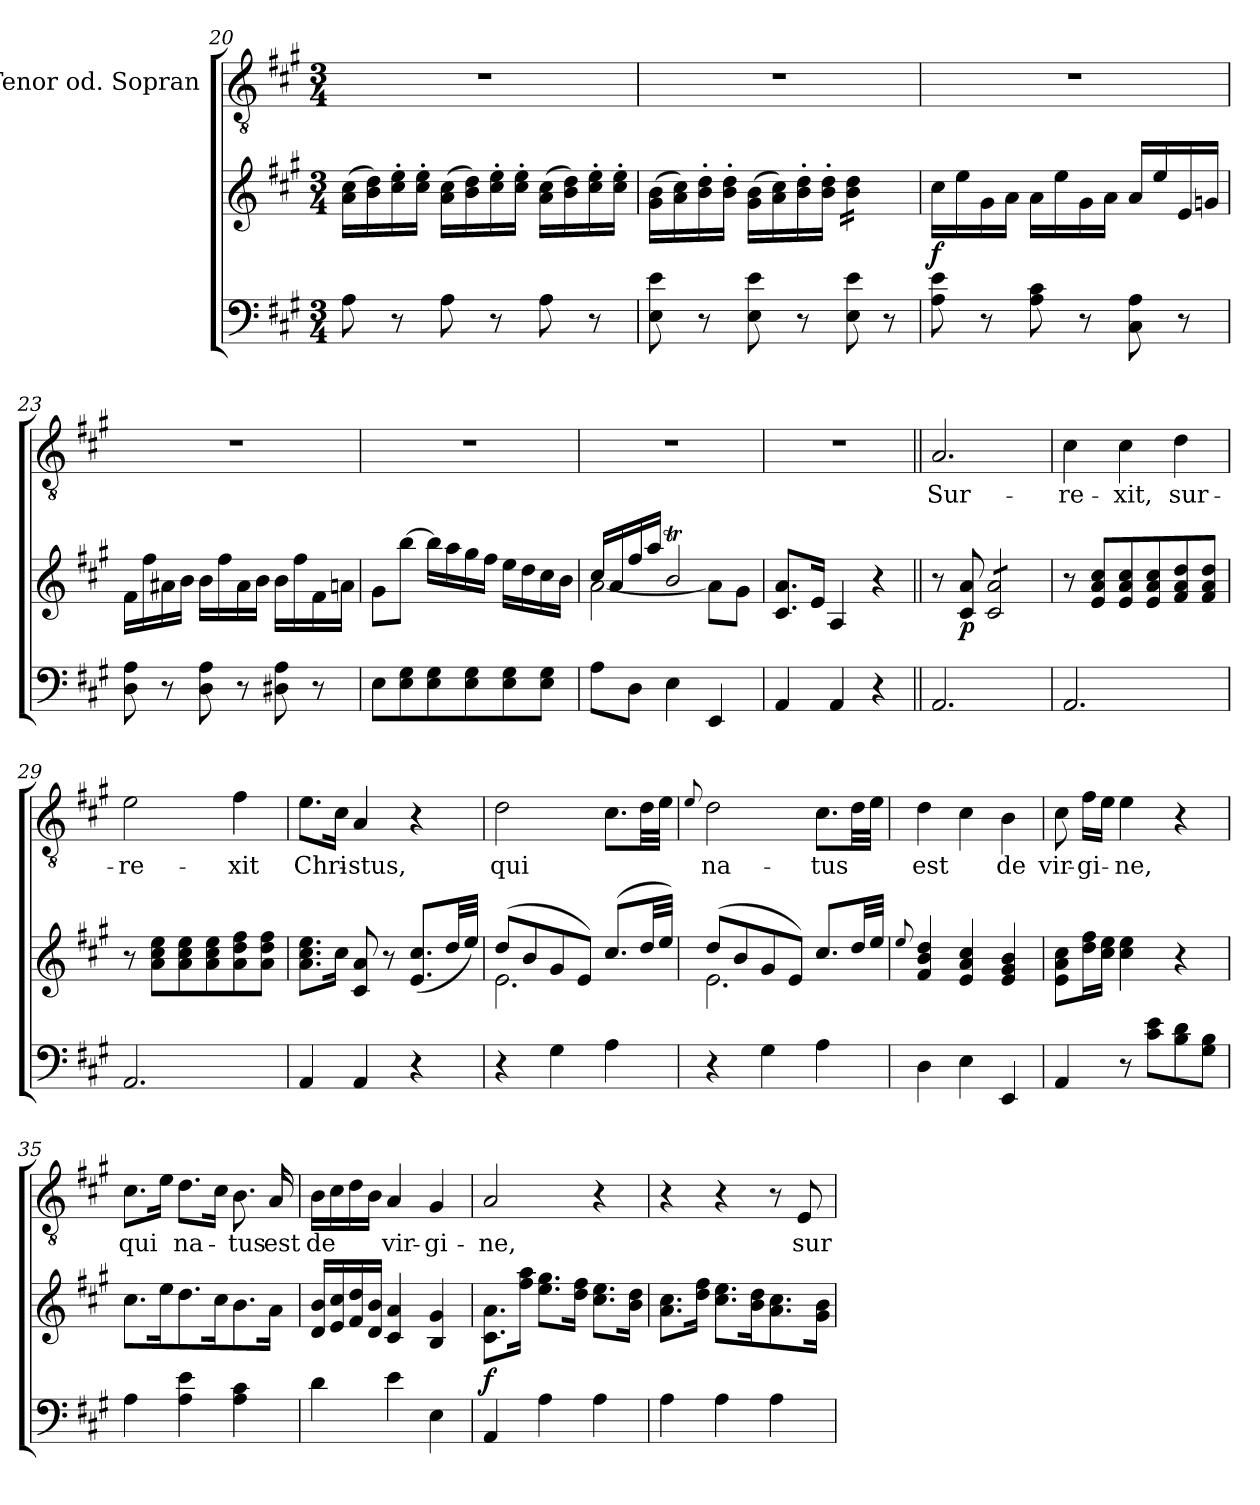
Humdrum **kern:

**kern	**kern	**dynam	**kern	**text
*part2	*part2	*part2	*part1	*part1
*staff3	*staff2	*staff2/3	*staff1	*staff1
*	*	*	*I"Tenor od. Sopran	*
*clefF4	*clefG2	*	*clefGv2	*
*k[f#c#g#]	*k[f#c#g#]	*	*k[f#c#g#]	*
*A:	*A:	*	*A:	*
*M3/4	*M3/4	*	*M3/4	*
=20	=20	=20	=20	=20
8A\	(>16a\ 16cc#\LL	.	2.r	.
.	16b\ 16dd\)	.	.	.
8r	16cc#\'> 16ee\'>	.	.	.
.	16cc#\'> 16ee\'>JJ	.	.	.
8A\	(>16a\ 16cc#\LL	.	.	.
.	16b\ 16dd\)	.	.	.
8r	16cc#\'> 16ee\'>	.	.	.
.	16cc#\'> 16ee\'>JJ	.	.	.
8A\	(>16a\ 16cc#\LL	.	.	.
.	16b\ 16dd\)	.	.	.
8r	16cc#\'> 16ee\'>	.	.	.
.	16cc#\'> 16ee\'>JJ	.	.	.
=21	=21	=21	=21	=21
8E\ 8e\	(>16g#\ 16b\LL	.	2.r	.
.	16a\ 16cc#\)	.	.	.
8r	16b\'> 16dd\'>	.	.	.
.	16b\'> 16dd\'>JJ	.	.	.
8E\ 8e\	(>16g#\ 16b\LL	.	.	.
.	16a\ 16cc#\)	.	.	.
8r	16b\'> 16dd\'>	.	.	.
.	16b\'> 16dd\'>JJ	.	.	.
*	*tremolo	*	*	*
8E\ 8e\	16b\ 16dd\LL	.	.	.
.	16b\ 16dd\	.	.	.
8r	16b\ 16dd\	.	.	.
.	16b\ 16dd\JJ	.	.	.
*	*Xtremolo	*	*	*
!!LO:LB:g=z
=22	=22	=22	=22	=22
!	!	!LO:DY:b	!	!
8A\ 8e\	16cc#\LL	f	2.r	.
.	16ee\	.	.	.
8r	16g#\	.	.	.
.	16a\JJ	.	.	.
8A\ 8c#\	16a\LL	.	.	.
.	16ee\	.	.	.
8r	16g#\	.	.	.
.	16a\JJ	.	.	.
8C#\ 8A\	16a/LL	.	.	.
.	16ee/	.	.	.
8r	16e/	.	.	.
.	16gn/JJ	.	.	.
=23	=23	=23	=23	=23
8D\ 8A\	16f#\LL	.	2.r	.
.	16ff#\	.	.	.
8r	16a#X\	.	.	.
.	16b\JJ	.	.	.
8D\ 8A\	16b\LL	.	.	.
.	16ff#\	.	.	.
8r	16a#\	.	.	.
.	16b\JJ	.	.	.
8D#X\ 8A\	16b\LL	.	.	.
.	16ff#\	.	.	.
8r	16f#\	.	.	.
.	16an\JJ	.	.	.
=24	=24	=24	=24	=24
8E\L	8g#\L	.	2.r	.
8E\ 8G#\	[8bb\J	.	.	.
8E\ 8G#\	16bb\LL]	.	.	.
.	16aa\	.	.	.
8E\ 8G#\	16gg#\	.	.	.
.	16ff#\JJ	.	.	.
8E\ 8G#\	16ee\LL	.	.	.
.	16dd\	.	.	.
8E\ 8G#\J	16cc#\	.	.	.
.	16b\JJ	.	.	.
=25	=25	=25	=25	=25
*	*^	*	*	*
8A\L	16cc#/LL	[<2a\	.	2.r	.
.	16a/	.	.	.	.
8D\J	16ff#/	.	.	.	.
.	16aa/JJ	.	.	.	.
4E\	2bT/	.	.	.	.
4EE/	.	8a\L]	.	.	.
.	.	8g#\J	.	.	.
*	*v	*v	*	*	*
!!LO:LB:g=z
=26	=26	=26	=26	=26
4AA/	8.c#/ 8.a/L	.	2.r	.
.	16e/Jk	.	.	.
4AA/	4A/	.	.	.
4r	4r	.	.	.
=27||	=27||	=27||	=27||	=27||
!	!	!	!	!LO:LY:b
2.AA/	8r	.	2.A/	Sur-
!	!	!LO:DY:b	!	!
.	8c#/ 8a/	p	.	.
*	*tremolo	*	*	*
.	8c#/ 8a/L	.	.	.
.	8c#/ 8a/	.	.	.
.	8c#/ 8a/	.	.	.
.	8c#/ 8a/J	.	.	.
*	*Xtremolo	*	*	*
=28	=28	=28	=28	=28
!	!	!	!	!LO:LY:b
2.AA/	8r	.	4c#\	-re-
.	8e/ 8a/ 8cc#/L	.	.	.
!	!	!	!	!LO:LY:b
.	8e/ 8a/ 8cc#/	.	4c#\	-xit,
.	8e/ 8a/ 8cc#/	.	.	.
!	!	!	!	!LO:LY:b
.	8f#/ 8a/ 8dd/	.	4d\	sur-
.	8f#/ 8a/ 8dd/J	.	.	.
=29	=29	=29	=29	=29
!	!	!	!	!LO:LY:b
2.AA/	8r	.	2e\	-re-
.	8a\ 8cc#\ 8ee\L	.	.	.
.	8a\ 8cc#\ 8ee\	.	.	.
.	8a\ 8cc#\ 8ee\	.	.	.
!	!	!	!	!LO:LY:b
.	8a\ 8dd\ 8ff#\	.	4f#\	-xit
.	8a\ 8dd\ 8ff#\J	.	.	.
=30	=30	=30	=30	=30
!	!	!	!	!LO:LY:b
4AA/	8.a\ 8.cc#\ 8.ee\L	.	8.e\L	Chri-
.	16cc#\Jk	.	16c#\Jk	.
!	!	!	!	!LO:LY:b
4AA/	8c#/ 8a/	.	4A/	-stus,
.	8r	.	.	.
4r	(<8.e/ 8.cc#/L	.	4r	.
.	32dd/LL	.	.	.
.	32ee/JJJ)	.	.	.
!!LO:LB:g=z
=31	=31	=31	=31	=31
*	*^	*	*	*
!	!	!	!	!	!LO:LY:b
4r	(>8dd/L	2.e\	.	2d\	qui
.	8b/	.	.	.	.
4G#\	8g#/	.	.	.	.
.	8e/J)	.	.	.	.
4A\	(>8.cc#/L	.	.	8.c#\L	.
.	32dd/LL	.	.	32d\LL	.
.	32ee/JJJ)	.	.	32e\JJJ	.
=32	=32	=32	=32	=32	=32
.	.	.	.	8qqe/	.
!	!	!	!	!	!LO:LY:b
4r	(>8dd/L	2.e\	.	2d\	na-
.	8b/	.	.	.	.
4G#\	8g#/	.	.	.	.
.	8e/J)	.	.	.	.
!	!	!	!	!	!LO:LY:b
4A\	8.cc#/L	.	.	8.c#\L	-tus
.	32dd/LL	.	.	32d\LL	.
.	32ee/JJJ	.	.	32e\JJJ	.
*	*v	*v	*	*	*
=33	=33	=33	=33	=33
.	8qqee/	.	.	.
!	!	!	!	!LO:LY:b
4D\	4f#/ 4b/ 4dd/	.	4d\	est
4E\	4e/ 4a/ 4cc#/	.	4c#\	.
!	!	!	!	!LO:LY:b
4EE/	4e/ 4g#/ 4b/	.	4B\	de
=34	=34	=34	=34	=34
!	!	!	!	!LO:LY:b
4AA/	8e\ 8a\ 8cc#\L	.	8c#\	vir-
!	!	!	!	!LO:LY:b
.	16dd\ 16ff#\L	.	16f#\LL	-gi-
.	16cc#\ 16ee\JJ	.	16e\JJ	.
!	!	!	!	!LO:LY:b
8r	4cc#\ 4ee\	.	4e\	-ne,
8c#\ 8e\L	.	.	.	.
8B\ 8d\	4r	.	4r	.
8G#\ 8B\J	.	.	.	.
=35	=35	=35	=35	=35
!	!	!	!	!LO:LY:b
4A\	8.cc#\L	.	8.c#\L	qui
.	16ee\k	.	16e\Jk	.
!	!	!	!	!LO:LY:b
4A\ 4e\	8.dd\	.	8.d\L	na-
.	16cc#\k	.	16c#\Jk	.
!	!	!	!	!LO:LY:b
4A\ 4c#\	8.b\	.	8.B\	-tus
!	!	!	!	!LO:LY:b
.	16a\Jk	.	16A/	est
=36	=36	=36	=36	=36
!	!	!	!	!LO:LY:b
4d\	16d/ 16b/LL	.	16B\LL	de
.	16e/ 16cc#/	.	16c#\	.
.	16f#/ 16dd/	.	16d\	.
.	16d/ 16b/JJ	.	16B\JJ	.
!	!	!	!	!LO:LY:b
4e\	4c#/ 4a/	.	4A/	vir-
!	!	!	!	!LO:LY:b
4E\	4B/ 4g#/	.	4G#/	-gi-
!!LO:PB:g=z
=37	=37	=37	=37	=37
!	!	!LO:DY:b	!	!LO:LY:b
4AA/	8.c#\ 8.a\L	f	2A/	-ne,
.	16ff#\ 16aa\Jk	.	.	.
4A\	8.ee\ 8.gg#\L	.	.	.
.	16dd\ 16ff#\Jk	.	.	.
4A\	8.cc#\ 8.ee\L	.	4r	.
.	16b\ 16dd\Jk	.	.	.
=38	=38	=38	=38	=38
4A\	8.a\ 8.cc#\L	.	4r	.
.	16dd\ 16ff#\Jk	.	.	.
4A\	8.cc#\ 8.ee\L	.	4r	.
.	16b\ 16dd\k	.	.	.
4A\	8.a\ 8.cc#\	.	8r	.
!	!	!	!	!LO:LY:b
.	.	.	8E/	sur-
.	16g#\ 16b\Jk	.	.	.
=	=	=	=	=
*-	*-	*-	*-	*-
